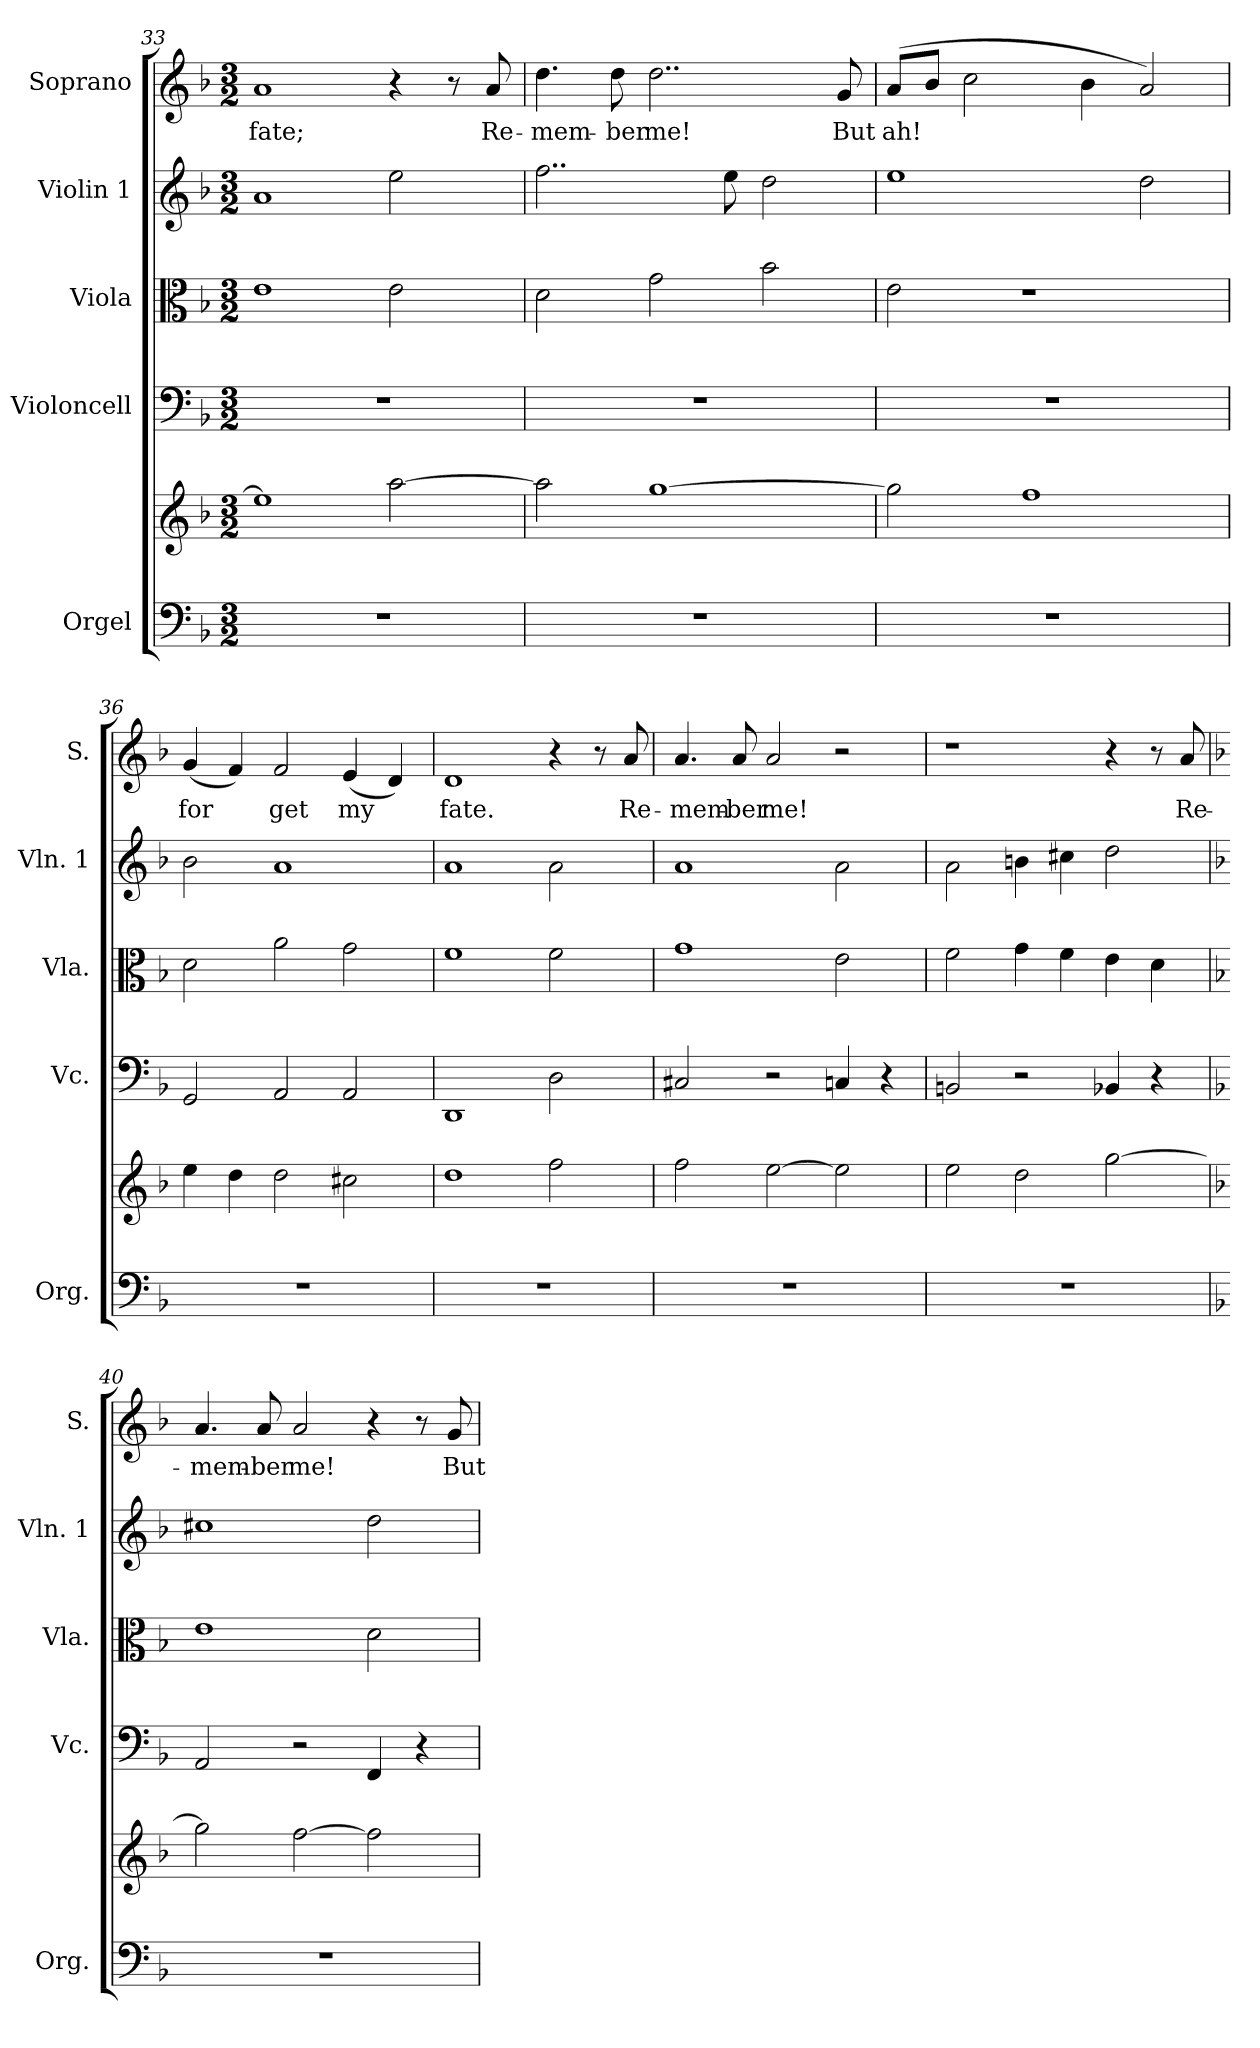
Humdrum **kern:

**kern	**kern	**kern	**kern	**kern	**kern	**text
*part5	*part5	*part4	*part3	*part2	*part1	*part1
*staff6	*staff5	*staff4	*staff3	*staff2	*staff1	*staff1
*I"Orgel	*	*I"Violoncell	*I"Viola	*I"Violin 1	*I"Soprano	*
*I'Org.	*	*I'Vc.	*I'Vla.	*I'Vln. 1	*I'S.	*
*clefF4	*clefG2	*clefF4	*clefC3	*clefG2	*clefG2	*
*k[b-]	*k[b-]	*k[b-]	*k[b-]	*k[b-]	*k[b-]	*
*M3/2	*M3/2	*M3/2	*M3/2	*M3/2	*M3/2	*
=33	=33	=33	=33	=33	=33	=33
!	!	!	!	!	!	!LO:LY:b
1.r	1ee]	1.r	1e	1a	1a	fate;
.	[2aa\	.	2e\	2ee\	4r	.
.	.	.	.	.	8r	.
!	!	!	!	!	!	!LO:LY:b
.	.	.	.	.	8a/	Re-
=34	=34	=34	=34	=34	=34	=34
!	!	!	!	!	!	!LO:LY:b
1.r	2aa\]	1.r	2d\	2..ff\	4.dd\	-mem-
!	!	!	!	!	!	!LO:LY:b
.	.	.	.	.	8dd\	-ber
!	!	!	!	!	!	!LO:LY:b
.	[1gg	.	2g\	.	2..dd\	me!
.	.	.	.	8ee\	.	.
.	.	.	2b-\	2dd\	.	.
!	!	!	!	!	!	!LO:LY:b
.	.	.	.	.	8g/	But
=35	=35	=35	=35	=35	=35	=35
!	!	!	!	!	!	!LO:LY:b
1.r	2gg\]	1.r	2e\	1ee	(>8a/L	ah!
.	.	.	.	.	8b-/J	.
.	.	.	.	.	2cc\	.
.	1ff	.	1r	.	.	.
.	.	.	.	.	4b-\	.
.	.	.	.	2dd\	2a/)	.
=36	=36	=36	=36	=36	=36	=36
!	!	!	!	!	!	!LO:LY:b
1.r	4ee\	2GG/	2d\	2b-\	(<4g/	for
.	4dd\	.	.	.	4f/)	.
!	!	!	!	!	!	!LO:LY:b
.	2dd\	2AA/	2a\	1a	2f/	get
!	!	!	!	!	!	!LO:LY:b
.	2cc#X\	2AA/	2g\	.	(<4e/	my
.	.	.	.	.	4d/)	.
=37	=37	=37	=37	=37	=37	=37
!	!	!	!	!	!	!LO:LY:b
1.r	1dd	1DD	1f	1a	1d	fate.
.	2ff\	2D\	2f\	2a\	4r	.
.	.	.	.	.	8r	.
!	!	!	!	!	!	!LO:LY:b
.	.	.	.	.	8a/	Re-
=38	=38	=38	=38	=38	=38	=38
!	!	!	!	!	!	!LO:LY:b
1.r	2ff\	2C#X/	1g	1a	4.a/	-mem-
!	!	!	!	!	!	!LO:LY:b
.	.	.	.	.	8a/	-ber
!	!	!	!	!	!	!LO:LY:b
.	[2ee\	2r	.	.	2a/	me!
.	2ee\]	4Cn/	2e\	2a\	2r	.
.	.	4r	.	.	.	.
!!LO:LB:g=z
=39	=39	=39	=39	=39	=39	=39
1.r	2ee\	2BBn/	2f\	2a\	1r	.
.	2dd\	2r	4g\	4bn\	.	.
.	.	.	4f\	4cc#X\	.	.
.	[2gg\	4BB-X/	4e\	2dd\	4r	.
.	.	4r	4d\	.	8r	.
!	!	!	!	!	!	!LO:LY:b
.	.	.	.	.	8a/	Re-
=40	=40	=40	=40	=40	=40	=40
*	*	*k[b-]	*	*	*	*
!	!	!	!	!	!	!LO:LY:b
1.r	2gg\]	2AA/	1e	1cc#X	4.a/	-mem-
!	!	!	!	!	!	!LO:LY:b
.	.	.	.	.	8a/	-ber
!	!	!	!	!	!	!LO:LY:b
.	[2ff\	2r	.	.	2a/	me!
.	2ff\]	4FF/	2d\	2dd\	4r	.
.	.	4r	.	.	8r	.
!	!	!	!	!	!	!LO:LY:b
.	.	.	.	.	8g/	But
=	=	=	=	=	=	=
*-	*-	*-	*-	*-	*-	*-
